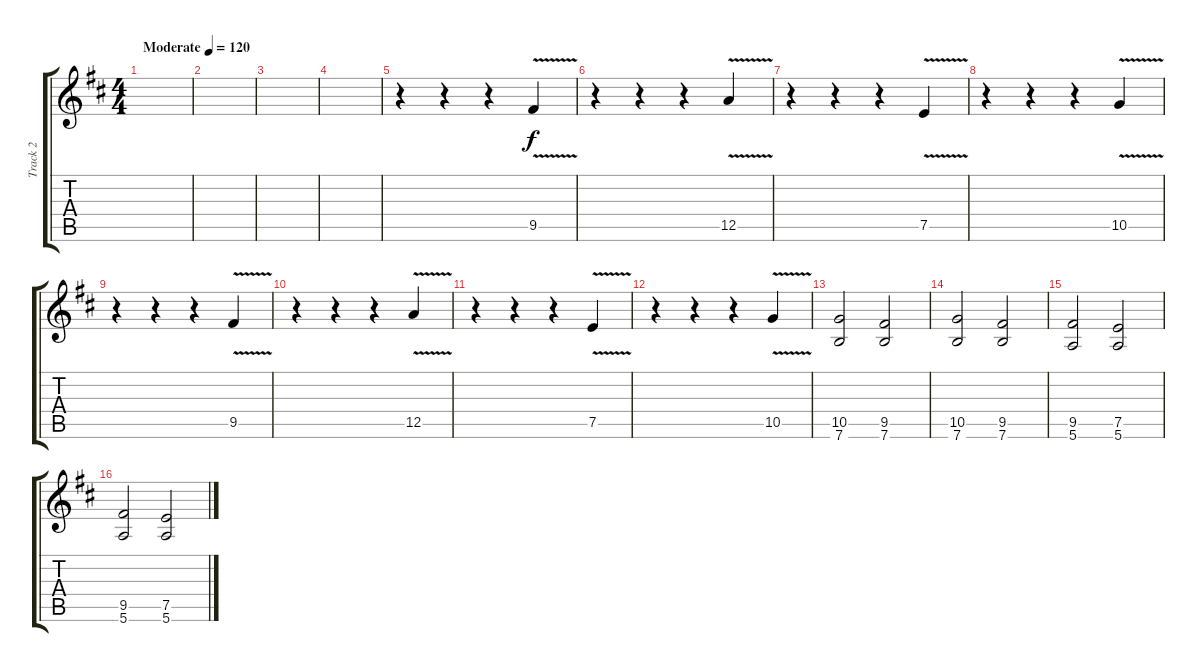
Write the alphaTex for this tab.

\track ("Track 2" "Track 2") {instrument acousticguitarsteel}
\staff {score tabs}
\tuning (E4 B3 G3 D3 A2 E2) {hide}
\ts (4 4)
\tempo (120 "Moderate")
\clef g2
\ks d
|
|
|
|
r.4 r.4 r.4 9.5{v}.4 |
r.4 r.4 r.4 12.5{v}.4 |
r.4 r.4 r.4 7.5{v}.4 |
r.4 r.4 r.4 10.5{v}.4 |
r.4 r.4 r.4 9.5{v}.4 |
r.4 r.4 r.4 12.5{v}.4 |
r.4 r.4 r.4 7.5{v}.4 |
r.4 r.4 r.4 10.5{v}.4 |
(10.5 7.6).2 (9.5 7.6).2 |
(10.5 7.6).2 (9.5 7.6).2 |
(9.5 5.6).2 (7.5 5.6).2 |
(9.5 5.6).2 (7.5 5.6).2
